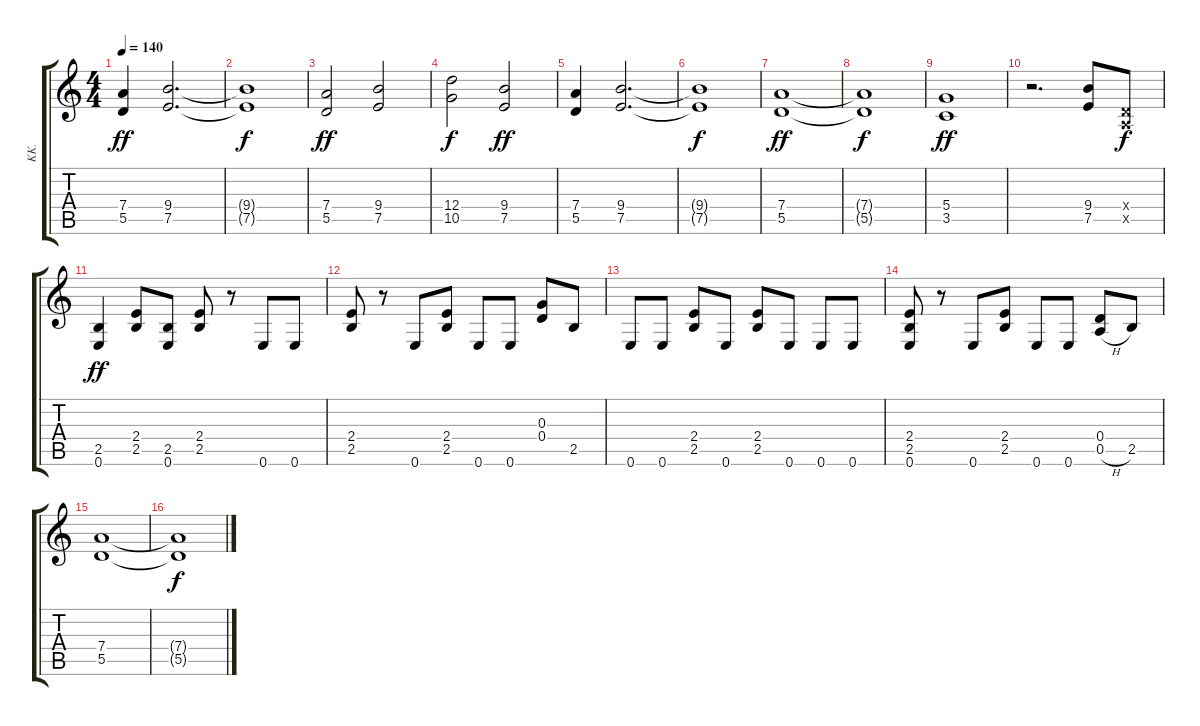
\track ("KK." "KK.") {instrument distortionguitar}
\staff {score tabs}
\tuning (E4 B3 G3 D3 A2 E2) {hide}
\ts (4 4)
\tempo 140
\clef g2
\ks c
(7.4 5.5).4{dy ff} (9.4 7.5).2{d} |
(9.4{t} 7.5{t}).1{dy f} |
(7.4 5.5).2{dy ff} (9.4 7.5).2 |
(12.4 10.5).2{dy f} (9.4 7.5).2{dy ff} |
(7.4 5.5).4 (9.4 7.5).2{d} |
(9.4{t} 7.5{t}).1{dy f} |
(7.4 5.5).1{dy ff} |
(7.4{t} 5.5{t}).1{dy f} |
(5.4 3.5).1{dy ff} |
r.2{d} (9.4 7.5).8 (0.4{x} 0.5{x}).8{dy f} |
(2.5 0.6).4{dy ff} (2.4 2.5).8 (2.5 0.6).8 (2.4 2.5).8 r.8 0.6.8 0.6.8 |
(2.4 2.5).8 r.8 0.6.8 (2.4 2.5).8 0.6.8 0.6.8 (0.3 0.4).8 2.5.8 |
0.6.8 0.6.8 (2.4 2.5).8 0.6.8 (2.4 2.5).8 0.6.8 0.6.8 0.6.8 |
(2.4 2.5 0.6).8 r.8 0.6.8 (2.4 2.5).8 0.6.8 0.6.8 (0.4 0.5{h}).8 2.5.8 |
(7.4 5.5).1 |
(7.4{t} 5.5{t}).1{dy f}
